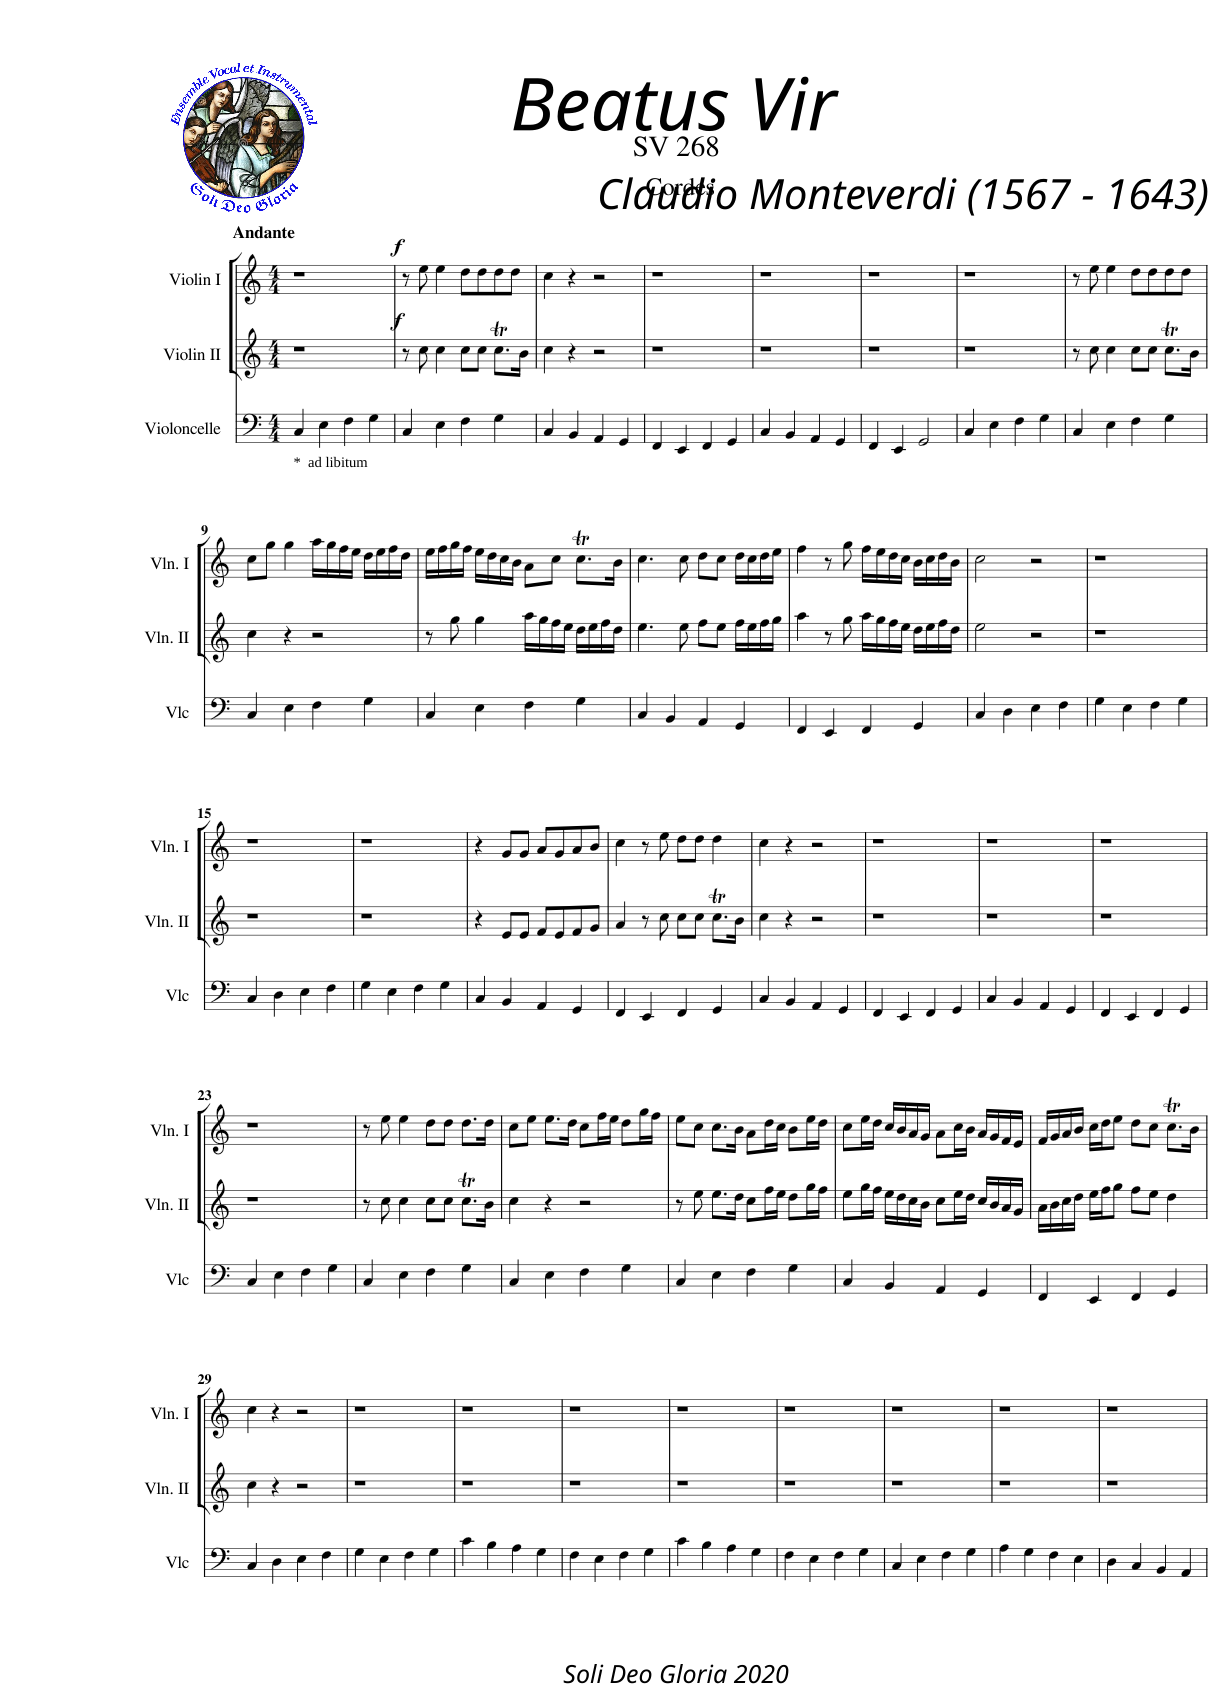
**kern	**kern	**dynam	**kern	**dynam
*part3	*part2	*part2	*part1	*part1
*staff3	*staff2	*staff2	*staff1	*staff1
*I"Violoncelle	*I"Violin II	*	*I"Violin I	*
*I'Vlc	*I'Vln. II	*	*I'Vln. I	*
*clefF4	*clefG2	*	*clefG2	*
*k[]	*k[]	*	*k[]	*
*M4/4	*M4/4	*	*M4/4	*
=1	=1	=1	=1	=1
!	!	!	!LO:TX:a:B:t=Andante	!
!LO:TX:b:t=*  ad libitum	!	!	!	!
4C/	1r	.	1r	.
4E\	.	.	.	.
4F\	.	.	.	.
4G\	.	.	.	.
=2	=2	=2	=2	=2
!	!	!LO:DY:a	!	!LO:DY:a
4C/	8r	f	8r	f
.	8cc\	.	8ee\	.
4E\	4cc\	.	4ee\	.
4F\	8cc\L	.	8dd\L	.
.	8cc\J	.	8dd\	.
4G\	8.ccT\L	.	8dd\	.
.	.	.	8dd\J	.
.	16b\Jk	.	.	.
=3	=3	=3	=3	=3
4C/	4cc\	.	4cc\	.
4BB/	4r	.	4r	.
4AA/	2r	.	2r	.
4GG/	.	.	.	.
=4	=4	=4	=4	=4
4FF/	1r	.	1r	.
4EE/	.	.	.	.
4FF/	.	.	.	.
4GG/	.	.	.	.
=5	=5	=5	=5	=5
4C/	1r	.	1r	.
4BB/	.	.	.	.
4AA/	.	.	.	.
4GG/	.	.	.	.
=6	=6	=6	=6	=6
4FF/	1r	.	1r	.
4EE/	.	.	.	.
2GG/	.	.	.	.
=7	=7	=7	=7	=7
4C/	1r	.	1r	.
4E\	.	.	.	.
4F\	.	.	.	.
4G\	.	.	.	.
=8	=8	=8	=8	=8
4C/	8r	.	8r	.
.	8cc\	.	8ee\	.
4E\	4cc\	.	4ee\	.
4F\	8cc\L	.	8dd\L	.
.	8cc\J	.	8dd\	.
4G\	8.ccT\L	.	8dd\	.
.	.	.	8dd\J	.
.	16b\Jk	.	.	.
!!LO:LB:g=z
=9	=9	=9	=9	=9
4C/	4cc\	.	8cc\L	.
.	.	.	8gg\J	.
4E\	4r	.	4gg\	.
4F\	2r	.	16aa\LL	.
.	.	.	16gg\	.
.	.	.	16ff\	.
.	.	.	16ee\JJ	.
4G\	.	.	16dd\LL	.
.	.	.	16ee\	.
.	.	.	16ff\	.
.	.	.	16dd\JJ	.
=10	=10	=10	=10	=10
4C/	8r	.	16ee\LL	.
.	.	.	16ff\	.
.	8gg\	.	16gg\	.
.	.	.	16ff\JJ	.
4E\	4gg\	.	16ee\LL	.
.	.	.	16dd\	.
.	.	.	16cc\	.
.	.	.	16b\JJ	.
4F\	16aa\LL	.	8a\L	.
.	16gg\	.	.	.
.	16ff\	.	8cc\J	.
.	16ee\JJ	.	.	.
4G\	16dd\LL	.	8.ccT\L	.
.	16ee\	.	.	.
.	16ff\	.	.	.
.	16dd\JJ	.	16b\Jk	.
=11	=11	=11	=11	=11
4C/	4.ee\	.	4.cc\	.
4BB/	.	.	.	.
.	8ee\	.	8cc\	.
4AA/	8ff\L	.	8dd\L	.
.	8ee\J	.	8cc\J	.
4GG/	16ff\LL	.	16dd\LL	.
.	16ee\	.	16cc\	.
.	16ff\	.	16dd\	.
.	16gg\JJ	.	16ee\JJ	.
=12	=12	=12	=12	=12
4FF/	4aa\	.	4ff\	.
4EE/	8r	.	8r	.
.	8gg\	.	8gg\	.
4FF/	16aa\LL	.	16ff\LL	.
.	16gg\	.	16ee\	.
.	16ff\	.	16dd\	.
.	16ee\JJ	.	16cc\JJ	.
4GG/	16dd\LL	.	16b\LL	.
.	16ee\	.	16cc\	.
.	16ff\	.	16dd\	.
.	16dd\JJ	.	16b\JJ	.
=13	=13	=13	=13	=13
4C/	2ee\	.	2cc\	.
4D\	.	.	.	.
4E\	2r	.	2r	.
4F\	.	.	.	.
=14	=14	=14	=14	=14
4G\	1r	.	1r	.
4E\	.	.	.	.
4F\	.	.	.	.
4G\	.	.	.	.
!!LO:LB:g=z
=15	=15	=15	=15	=15
4C/	1r	.	1r	.
4D\	.	.	.	.
4E\	.	.	.	.
4F\	.	.	.	.
=16	=16	=16	=16	=16
4G\	1r	.	1r	.
4E\	.	.	.	.
4F\	.	.	.	.
4G\	.	.	.	.
=17	=17	=17	=17	=17
4C/	4r	.	4r	.
4BB/	8e/L	.	8g/L	.
.	8e/J	.	8g/J	.
4AA/	8f/L	.	8a/L	.
.	8e/	.	8g/	.
4GG/	8f/	.	8a/	.
.	8g/J	.	8b/J	.
=18	=18	=18	=18	=18
4FF/	4a/	.	4cc\	.
4EE/	8r	.	8r	.
.	8cc\	.	8ee\	.
4FF/	8cc\L	.	8dd\L	.
.	8cc\J	.	8dd\J	.
4GG/	8.ccT\L	.	4dd\	.
.	16b\Jk	.	.	.
=19	=19	=19	=19	=19
4C/	4cc\	.	4cc\	.
4BB/	4r	.	4r	.
4AA/	2r	.	2r	.
4GG/	.	.	.	.
=20	=20	=20	=20	=20
4FF/	1r	.	1r	.
4EE/	.	.	.	.
4FF/	.	.	.	.
4GG/	.	.	.	.
=21	=21	=21	=21	=21
4C/	1r	.	1r	.
4BB/	.	.	.	.
4AA/	.	.	.	.
4GG/	.	.	.	.
=22	=22	=22	=22	=22
4FF/	1r	.	1r	.
4EE/	.	.	.	.
4FF/	.	.	.	.
4GG/	.	.	.	.
!!LO:LB:g=z
=23	=23	=23	=23	=23
4C/	1r	.	1r	.
4E\	.	.	.	.
4F\	.	.	.	.
4G\	.	.	.	.
=24	=24	=24	=24	=24
4C/	8r	.	8r	.
.	8cc\	.	8ee\	.
4E\	4cc\	.	4ee\	.
4F\	8cc\L	.	8dd\L	.
.	8cc\J	.	8dd\J	.
4G\	8.ccT\L	.	8.dd\L	.
.	16b\Jk	.	16dd\Jk	.
=25	=25	=25	=25	=25
4C/	4cc\	.	8cc\L	.
.	.	.	8ee\J	.
4E\	4r	.	8.ee\L	.
.	.	.	16dd\Jk	.
4F\	2r	.	8cc\L	.
.	.	.	16ff\L	.
.	.	.	16ee\JJ	.
4G\	.	.	8dd\L	.
.	.	.	16gg\L	.
.	.	.	16ff\JJ	.
=26	=26	=26	=26	=26
*	*	*	*^	*
4C/	8r	.	8ee\L	2ryy	.
.	8ee\	.	8cc\J	.	.
4E\	8.ee\L	.	8.cc\L	.	.
.	16dd\Jk	.	16b\Jk	.	.
4F\	8cc\L	.	8a\L	2ryy	.
.	16ff\L	.	16dd\L	.	.
.	16ee\JJ	.	16cc\JJ	.	.
4G\	8dd\L	.	8b\L	.	.
.	16gg\L	.	16ee\L	.	.
.	16ff\JJ	.	16dd\JJ	.	.
*	*	*	*v	*v	*
=27	=27	=27	=27	=27
4C/	8ee\L	.	8cc\L	.
.	16gg\L	.	16ee\L	.
.	16ff\JJ	.	16dd\JJ	.
4BB/	16ee\LL	.	16cc/LL	.
.	16dd\	.	16b/	.
.	16cc\	.	16a/	.
.	16b\JJ	.	16g/JJ	.
4AA/	8cc\L	.	8a\L	.
.	16ee\L	.	16cc\L	.
.	16dd\JJ	.	16b\JJ	.
4GG/	16cc/LL	.	16a/LL	.
.	16b/	.	16g/	.
.	16a/	.	16f/	.
.	16g/JJ	.	16e/JJ	.
=28	=28	=28	=28	=28
4FF/	16a\LL	.	16f/LL	.
.	16b\	.	16g/	.
.	16cc\	.	16a/	.
.	16dd\JJ	.	16b/JJ	.
4EE/	16ee\LL	.	16cc\LL	.
.	16ff\J	.	16dd\J	.
.	8gg\J	.	8ee\J	.
4FF/	8ff\L	.	8dd\L	.
.	8ee\J	.	8cc\J	.
4GG/	4dd\	.	8.ccT\L	.
.	.	.	16b\Jk	.
!!LO:LB:g=z
=29	=29	=29	=29	=29
4C/	4cc\	.	4cc\	.
4D\	4r	.	4r	.
4E\	2r	.	2r	.
4F\	.	.	.	.
=30	=30	=30	=30	=30
4G\	1r	.	1r	.
4E\	.	.	.	.
4F\	.	.	.	.
4G\	.	.	.	.
=31	=31	=31	=31	=31
4c\	1r	.	1r	.
4B\	.	.	.	.
4A\	.	.	.	.
4G\	.	.	.	.
=32	=32	=32	=32	=32
4F\	1r	.	1r	.
4E\	.	.	.	.
4F\	.	.	.	.
4G\	.	.	.	.
=33	=33	=33	=33	=33
4c\	1r	.	1r	.
4B\	.	.	.	.
4A\	.	.	.	.
4G\	.	.	.	.
=34	=34	=34	=34	=34
4F\	1r	.	1r	.
4E\	.	.	.	.
4F\	.	.	.	.
4G\	.	.	.	.
=35	=35	=35	=35	=35
4C/	1r	.	1r	.
4E\	.	.	.	.
4F\	.	.	.	.
4G\	.	.	.	.
=36	=36	=36	=36	=36
4A\	1r	.	1r	.
4G\	.	.	.	.
4F\	.	.	.	.
4E\	.	.	.	.
=37	=37	=37	=37	=37
4D\	1r	.	1r	.
4C/	.	.	.	.
4BB/	.	.	.	.
4AA/	.	.	.	.
=	=	=	=	=
*-	*-	*-	*-	*-
